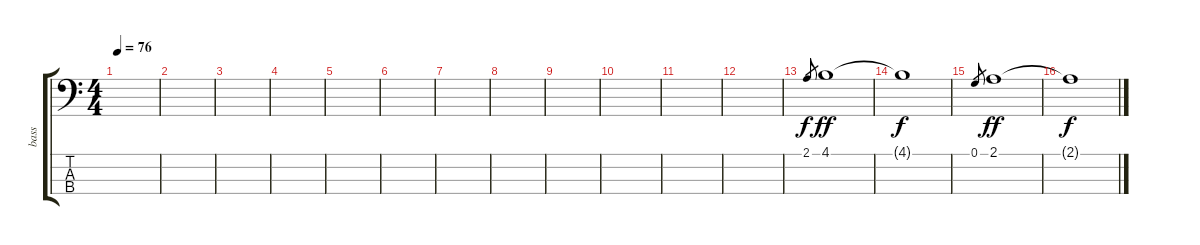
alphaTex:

\track ("bass" "bass") {instrument electricbassfinger}
\staff {score tabs}
\tuning (G2 D2 A1 E1) {hide}
\ts (4 4)
\tempo 76
\clef f4
\ks c
|
|
|
|
|
|
|
|
|
|
|
|
2.1.8{gr} 4.1.1{dy ff volume 11} |
4.1{t}.1{dy f} |
0.1.8{gr} 2.1.1{dy ff} |
2.1{t}.1{dy f}
